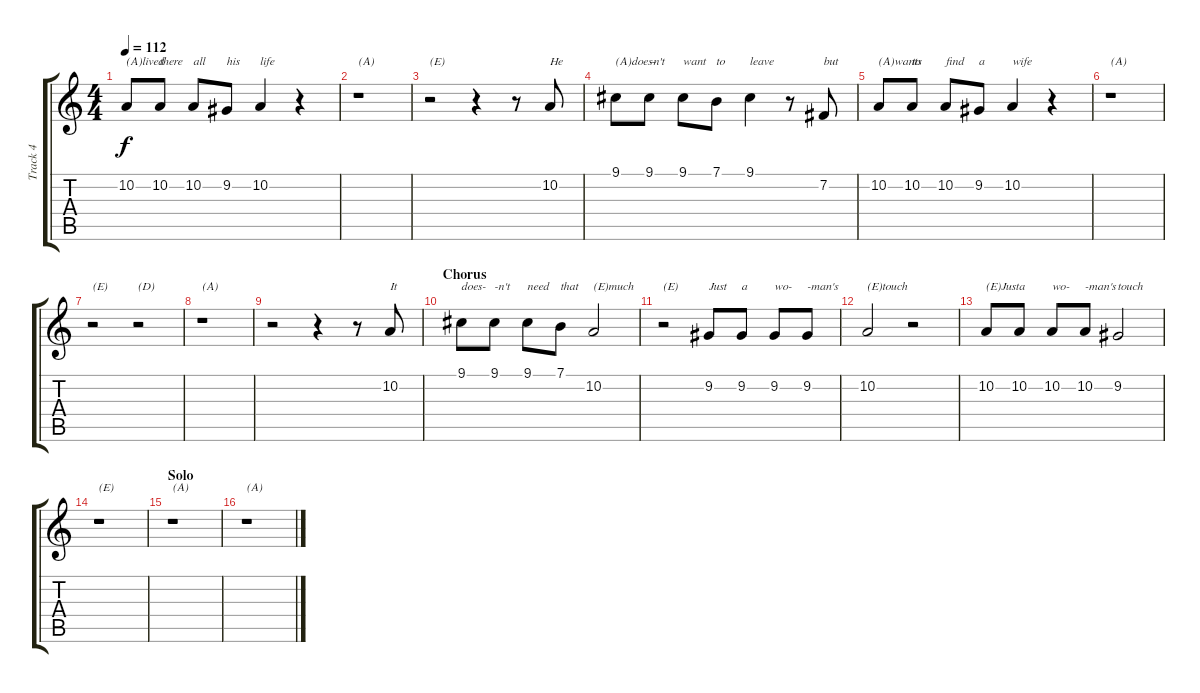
\track ("Track 4" "Track 4") {instrument steeldrums}
\staff {score tabs}
\tuning (E4 B3 G3 D3 A2 E2) {hide}
\ts (4 4)
\tempo 112
\clef g2
\ks c
10.2.8{txt "(A)lived" dy f} 10.2.8{txt "there"} 10.2.8{txt "all"} 9.2.8{txt "his"} 10.2.4{txt "life"} r.4 |
r.1{txt "(A)"} |
r.2{txt "(E)"} r.4 r.8 10.2.8{txt "He"} |
9.1.8{txt "(A)does-"} 9.1.8{txt "-n't"} 9.1.8{txt "want"} 7.1.8{txt "to"} 9.1.4{txt "leave"} r.8 7.2.8{txt "but"} |
10.2.8{txt "(A)wants"} 10.2.8{txt "to"} 10.2.8{txt "find"} 9.2.8{txt "a"} 10.2.4{txt "wife"} r.4 |
r.1{txt "(A)"} |
r.2{txt "(E)"} r.2{txt "(D)"} |
r.1{txt "(A)"} |
r.2 r.4 r.8 10.2.8{txt "It"} |
\section ("" "Chorus")
9.1.8{txt "does-"} 9.1.8{txt "-n't"} 9.1.8{txt "need"} 7.1.8{txt "that"} 10.2.2{txt "(E)much"} |
r.2{txt "(E)"} 9.2.8{txt "Just"} 9.2.8{txt "a"} 9.2.8{txt "wo-"} 9.2.8{txt "-man's"} |
10.2.2{txt "(E)touch"} r.2 |
10.2.8{txt "(E)Just"} 10.2.8{txt "a"} 10.2.8{txt "wo-"} 10.2.8{txt "-man's"} 9.2.2{txt "touch"} |
r.1{txt "(E)"} |
\section ("" "Solo")
r.1{txt "(A)"} |
r.1{txt "(A)"}
